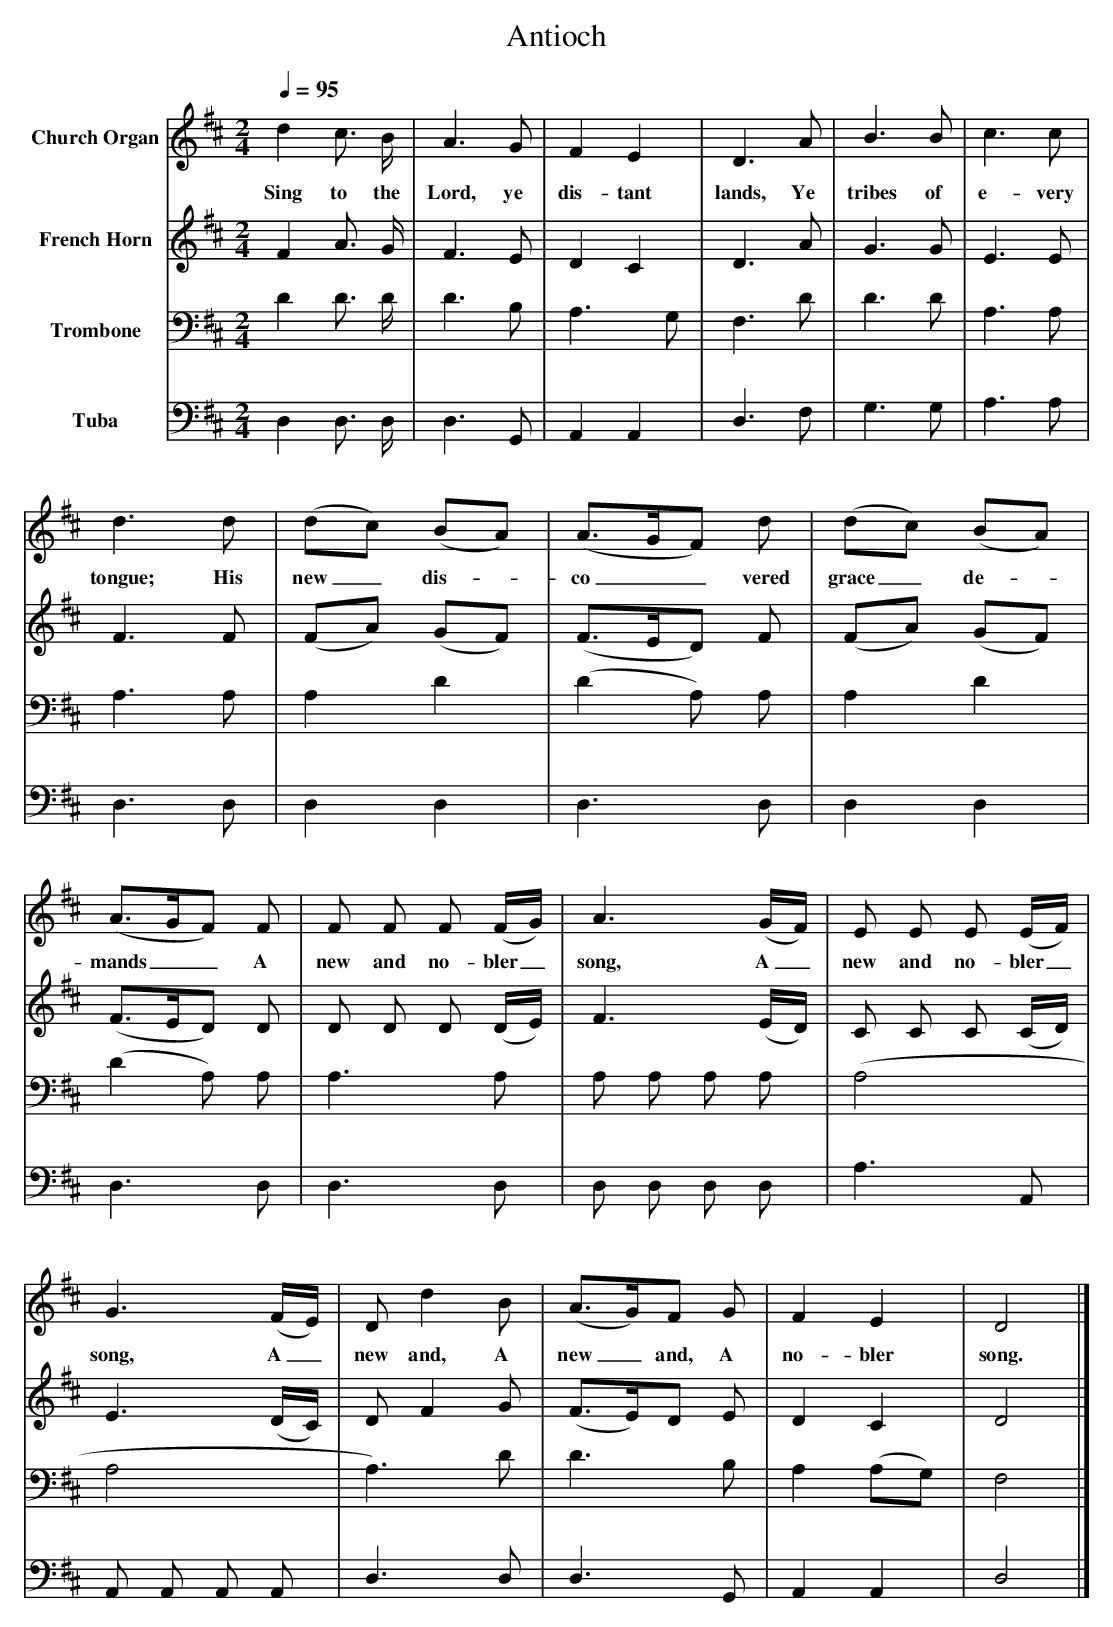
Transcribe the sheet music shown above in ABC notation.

X:1
T: Antioch
L: 1/4
M: 2/4
Q: 1/4=95
V: P1 name="Church Organ"
V: P2 name="French Horn"
V: P3 name="Trombone"
V: P4 name="Tuba"
K: D
[V: P1]  d c3/4 B/4 | A3/ G/ | F E | D3/ A/ | B3/ B/ | c3/ c/ | d3/ d/ | (d/c/) (B/A/) | (A3/4G/4F/) d/ | (d/c/) (B/A/) | (A3/4G/4F/) F/ | F/ F/ F/ (F/4G/4) | A3/ (G/4F/4) | E/ E/ E/ (E/4F/4) | G3/ (F/4E/4) | D/ d B/ | (A3/4G/4)F/ G/ | F E | D2|]
w: Sing to the Lord, ye dis- tant lands, Ye tribes of e- very tongue; His new_ dis-_ co__ vered grace_ de-_ mands__ A new and no- bler_ song, A_ new and no- bler_ song, A_ new and, A new_ and, A no- bler song.
[V: P2]  F A3/4 G/4 | F3/ E/ | D C | D3/ A/ | G3/ G/ | E3/ E/ | F3/ F/ | (F/A/) (G/F/) | (F3/4E/4D/) F/ | (F/A/) (G/F/) | (F3/4E/4D/) D/ | D/ D/ D/ (D/4E/4) | F3/ (E/4D/4) | C/ C/ C/ (C/4D/4) | E3/ (D/4C/4) | D/ F G/ | (F3/4E/4)D/ E/ | D C | D2|]
[V: P3]  D D3/4 D/4 | D3/ B,/ | A,3/ G,/ | F,3/ D/ | D3/ D/ | A,3/ A,/ | A,3/ A,/ | A, D | (D A,/) A,/ | A, D | (D A,/) A,/ | A,3/ A,/ | A,/ A,/ A,/ A,/ | (A,2 | A,2 | A,3/) D/ | D3/ B,/ | A, (A,/G,/) | F,2|]
[V: P4]  D, D,3/4 D,/4 | D,3/ G,,/ | A,, A,, | D,3/ F,/ | G,3/ G,/ | A,3/ A,/ | D,3/ D,/ | D, D, | D,3/ D,/ | D, D, | D,3/ D,/ | D,3/ D,/ | D,/ D,/ D,/ D,/ | A,3/ A,,/ | A,,/ A,,/ A,,/ A,,/ | D,3/ D,/ | D,3/ G,,/ | A,, A,, | D,2|]
